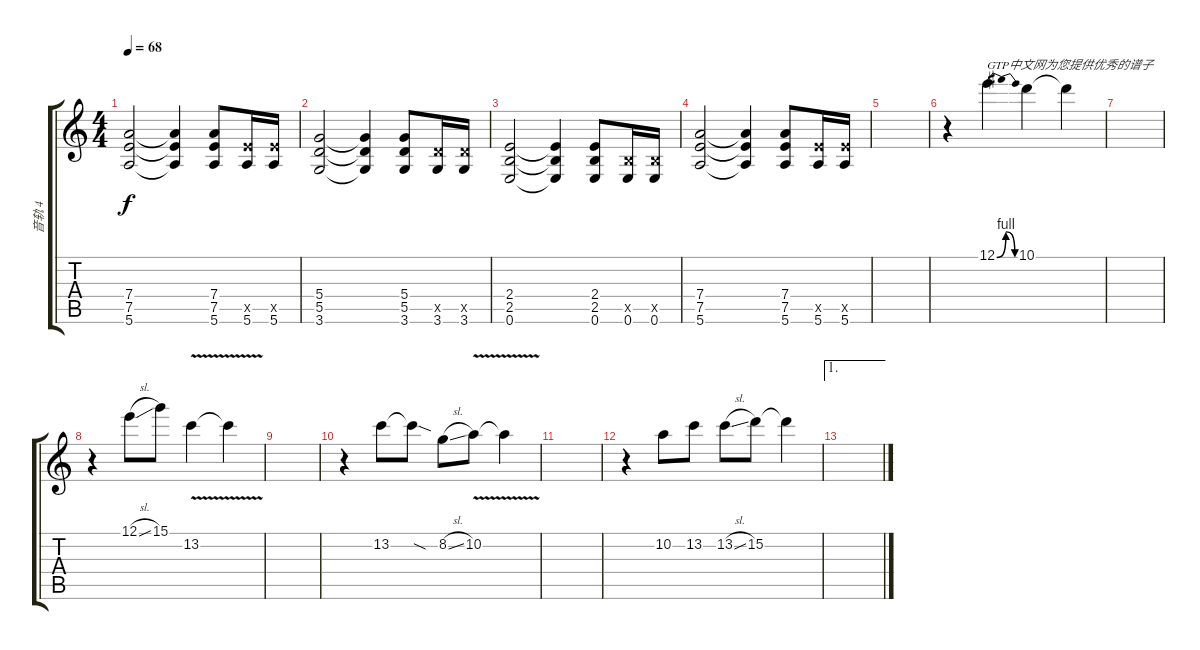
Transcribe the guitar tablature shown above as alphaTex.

\track ("音轨 4" "音轨 4") {instrument distortionguitar}
\staff {score tabs}
\tuning (E4 B3 G3 D3 A2 E2) {hide}
\ts (4 4)
\tempo 68
\clef g2
\ks c
(7.4 7.5 5.6).2{dy f} (7.4{t} 7.5{t} 5.6{t}).4 (7.4 7.5 5.6).8 (7.5{x} 5.6).16 (7.5{x} 5.6).16 |
(5.4 5.5 3.6).2 (5.4{t} 5.5{t} 3.6{t}).4 (5.4 5.5 3.6).8 (5.5{x} 3.6).16 (5.5{x} 3.6).16 |
(2.4 2.5 0.6).2 (2.4{t} 2.5{t} 0.6{t}).4 (2.4 2.5 0.6).8 (2.5{x} 0.6).16 (2.5{x} 0.6).16 |
(7.4 7.5 5.6).2 (7.4{t} 7.5{t} 5.6{t}).4 (7.4 7.5 5.6).8 (7.5{x} 5.6).16 (7.5{x} 5.6).16 |
|
r.4 12.1{be (bendrelease 0 0 15 4 45 4 60 0)}.4{txt "GTP中文网为您提供优秀的谱子"} 10.1.4 10.1{t}.4 |
|
r.4 12.1{sl}.8 15.1.8 13.2{v}.4 13.2{t}.4 |
|
r.4 13.2.8 13.2{sod t}.8 8.2{sl}.8 10.2{v}.8 10.2{t}.4 |
|
r.4 10.2.8 13.2.8 13.2{sl}.8 15.2.8 15.2{t}.4 |
\ae 1
